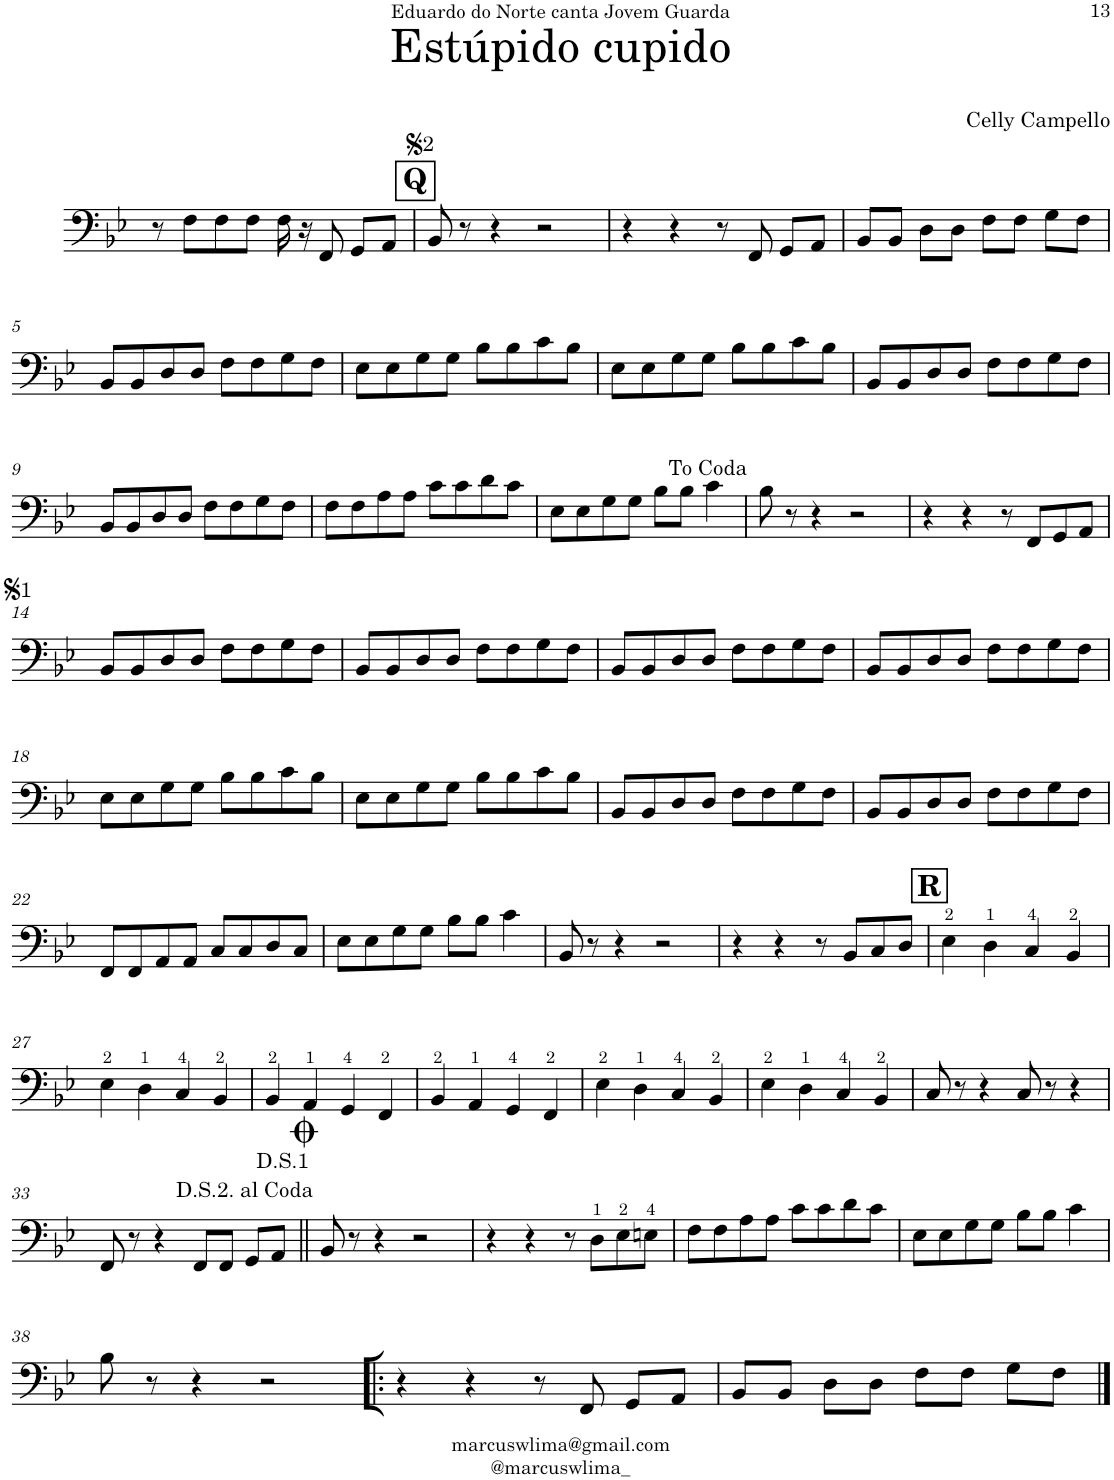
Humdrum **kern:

**kern
*part1
*staff1
*I"Electric Bass
*I'El. B.
!!LO:PB:g=z
*clefF4
*Trd7c12
*k[b-e-]
*M4/4
*met(c)
=1
8r
8F\L
8F\
8F\J
16F\
16r
8FF/
8GG/L
8AA/J
!!LO:REH:place=s1:a:B:cj:fs=14:t=Q
=2
8BB-/
8r
4r
2r
=3
4r
4r
8r
8FF/
8GG/L
8AA/J
=4
8BB-/L
8BB-/J
8D\L
8D\J
8F\L
8F\J
8G\L
8F\J
!!LO:LB:g=z
=5
8BB-/L
8BB-/
8D/
8D/J
8F\L
8F\
8G\
8F\J
=6
8E-\L
8E-\
8G\
8G\J
8B-\L
8B-\
8c\
8B-\J
=7
8E-\L
8E-\
8G\
8G\J
8B-\L
8B-\
8c\
8B-\J
=8
8BB-/L
8BB-/
8D/
8D/J
8F\L
8F\
8G\
8F\J
!!LO:LB:g=z
=9
8BB-/L
8BB-/
8D/
8D/J
8F\L
8F\
8G\
8F\J
=10
8F\L
8F\
8A\
8A\J
8c\L
8c\
8d\
8c\J
=11
8E-\L
8E-\
8G\
8G\J
8B-\L
8B-\J
4c\
=12
8B-\
8r
4r
2r
=13
4r
4r
8r
8FF/L
8GG/
8AA/J
!!LO:LB:g=z
=14
8BB-/L
8BB-/
8D/
8D/J
8F\L
8F\
8G\
8F\J
=15
8BB-/L
8BB-/
8D/
8D/J
8F\L
8F\
8G\
8F\J
=16
8BB-/L
8BB-/
8D/
8D/J
8F\L
8F\
8G\
8F\J
=17
8BB-/L
8BB-/
8D/
8D/J
8F\L
8F\
8G\
8F\J
!!LO:LB:g=z
=18
8E-\L
8E-\
8G\
8G\J
8B-\L
8B-\
8c\
8B-\J
=19
8E-\L
8E-\
8G\
8G\J
8B-\L
8B-\
8c\
8B-\J
=20
8BB-/L
8BB-/
8D/
8D/J
8F\L
8F\
8G\
8F\J
=21
8BB-/L
8BB-/
8D/
8D/J
8F\L
8F\
8G\
8F\J
!!LO:LB:g=z
=22
8FF/L
8FF/
8AA/
8AA/J
8C/L
8C/
8D/
8C/J
=23
8E-\L
8E-\
8G\
8G\J
8B-\L
8B-\J
4c\
=24
8BB-/
8r
4r
2r
=25
4r
4r
8r
8BB-/L
8C/
8D/J
!!LO:REH:place=s1:a:B:cj:fs=14:t=R
=26
4E-\
4D\
4C/
4BB-/
!!LO:LB:g=z
=27
4E-\
4D\
4C/
4BB-/
=28
4BB-/
4AA/
4GG/
4FF/
=29
4BB-/
4AA/
4GG/
4FF/
=30
4E-\
4D\
4C/
4BB-/
=31
4E-\
4D\
4C/
4BB-/
=32
8C/
8r
4r
8C/
8r
4r
!!LO:LB:g=z
=33
8FF/
8r
4r
8FF/L
8FF/J
8GG/L
8AA/J
!LO:TX:a:t=D.S.1
!LO:TX:a:t=D.S.2. al Coda
=34||
8BB-/
8r
4r
2r
=35
4r
4r
8r
8D\L
8E-\
8En\J
=36
8F\L
8F\
8A\
8A\J
8c\L
8c\
8d\
8c\J
=37
8E-\L
8E-\
8G\
8G\J
8B-\L
8B-\J
4c\
!!LO:LB:g=z
=38
8B-\
8r
4r
2r
=39!|:
4r
4r
8r
8FF/
8GG/L
8AA/J
=40
8BB-/L
8BB-/J
8D\L
8D\J
8F\L
8F\J
8G\L
8F\J
==
*-
